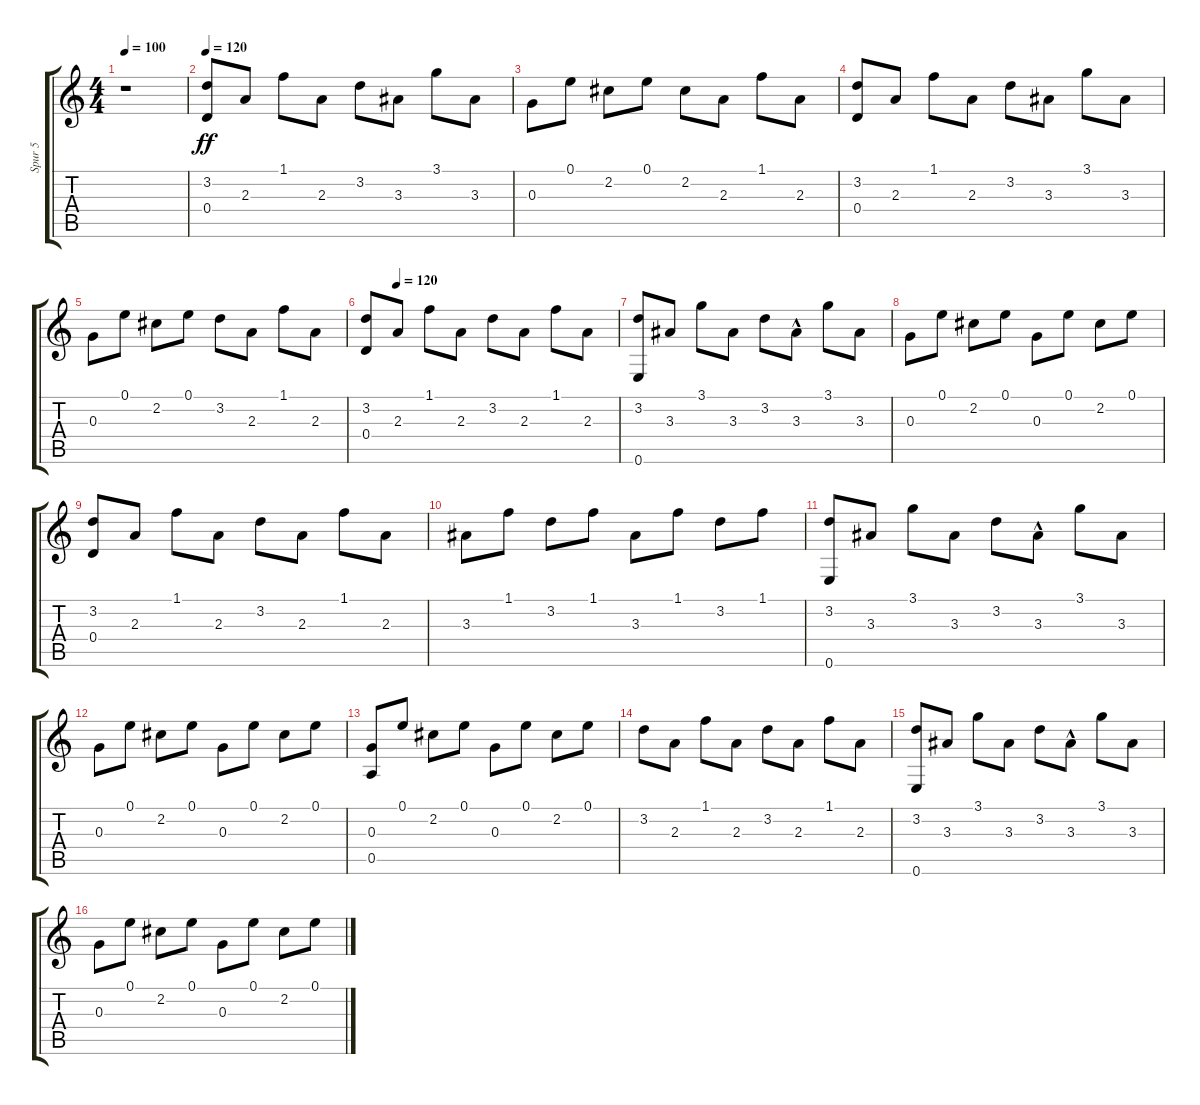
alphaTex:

\track ("Spur 5" "Spur 5") {instrument acousticguitarsteel}
\staff {score tabs}
\tuning (E4 B3 G3 D3 A2 E2) {hide}
\ts (4 4)
\tempo 100
\clef g2
\ks c
r.1{dy ff instrument acousticguitarsteel} |
\tempo 120
(3.2 0.4).8{balance 6} 2.3.8 1.1.8 2.3.8 3.2.8 3.3.8 3.1.8 3.3.8 |
0.3.8 0.1.8 2.2.8 0.1.8 2.2.8 2.3.8 1.1.8 2.3.8 |
(3.2 0.4).8 2.3.8 1.1.8 2.3.8 3.2.8 3.3.8 3.1.8 3.3.8 |
0.3.8 0.1.8 2.2.8 0.1.8 3.2.8 2.3.8 1.1.8 2.3.8 |
\tempo (120 0.125)
(3.2 0.4).8 2.3.8 1.1.8 2.3.8 3.2.8 2.3.8 1.1.8 2.3.8 |
(3.2 0.6).8 3.3.8 3.1.8 3.3.8 3.2.8 3.3{hac}.8 3.1.8 3.3.8 |
0.3.8 0.1.8 2.2.8 0.1.8 0.3.8 0.1.8 2.2.8 0.1.8 |
(3.2 0.4).8 2.3.8 1.1.8 2.3.8 3.2.8 2.3.8 1.1.8 2.3.8 |
3.3.8 1.1.8 3.2.8 1.1.8 3.3.8 1.1.8 3.2.8 1.1.8 |
(3.2 0.6).8 3.3.8 3.1.8 3.3.8 3.2.8 3.3{hac}.8 3.1.8 3.3.8 |
0.3.8 0.1.8 2.2.8 0.1.8 0.3.8 0.1.8 2.2.8 0.1.8 |
(0.3 0.5).8 0.1.8 2.2.8 0.1.8 0.3.8 0.1.8 2.2.8 0.1.8 |
3.2.8 2.3.8 1.1.8 2.3.8 3.2.8 2.3.8 1.1.8 2.3.8 |
(3.2 0.6).8 3.3.8 3.1.8 3.3.8 3.2.8 3.3{hac}.8 3.1.8 3.3.8 |
0.3.8 0.1.8 2.2.8 0.1.8 0.3.8 0.1.8 2.2.8 0.1.8
